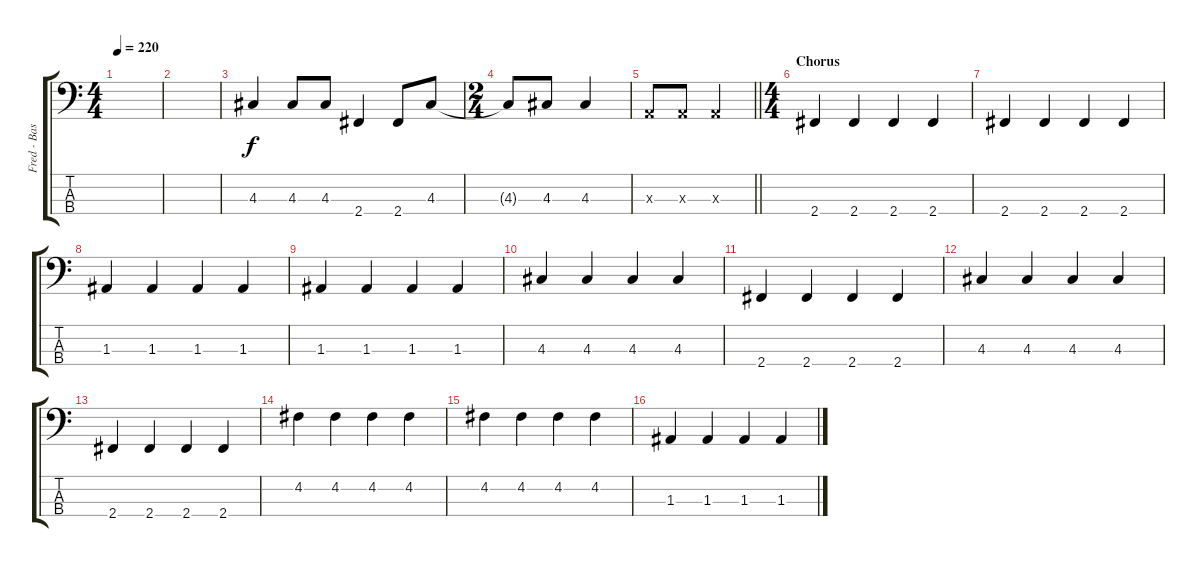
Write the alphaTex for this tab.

\track ("Fred - Bas" "Fred - Bas") {instrument electricbasspick}
\staff {score tabs}
\tuning (G2 D2 A1 E1) {hide}
\ts (4 4)
\tempo 220
\clef f4
\ks c
|
|
4.3.4 4.3.8 4.3.8 2.4.4 2.4.8 4.3.8 |
\ts (2 4)
4.3{t}.8 4.3.8 4.3.4 |
\barLineRight lightlight
0.3{x}.8 0.3{x}.8 0.3{x}.4 |
\ts (4 4)
\section ("" "Chorus")
2.4.4 2.4.4 2.4.4 2.4.4 |
2.4.4 2.4.4 2.4.4 2.4.4 |
1.3.4 1.3.4 1.3.4 1.3.4 |
1.3.4 1.3.4 1.3.4 1.3.4 |
4.3.4 4.3.4 4.3.4 4.3.4 |
2.4.4 2.4.4 2.4.4 2.4.4 |
4.3.4 4.3.4 4.3.4 4.3.4 |
2.4.4 2.4.4 2.4.4 2.4.4 |
4.2.4 4.2.4 4.2.4 4.2.4 |
4.2.4 4.2.4 4.2.4 4.2.4 |
1.3.4 1.3.4 1.3.4 1.3.4
